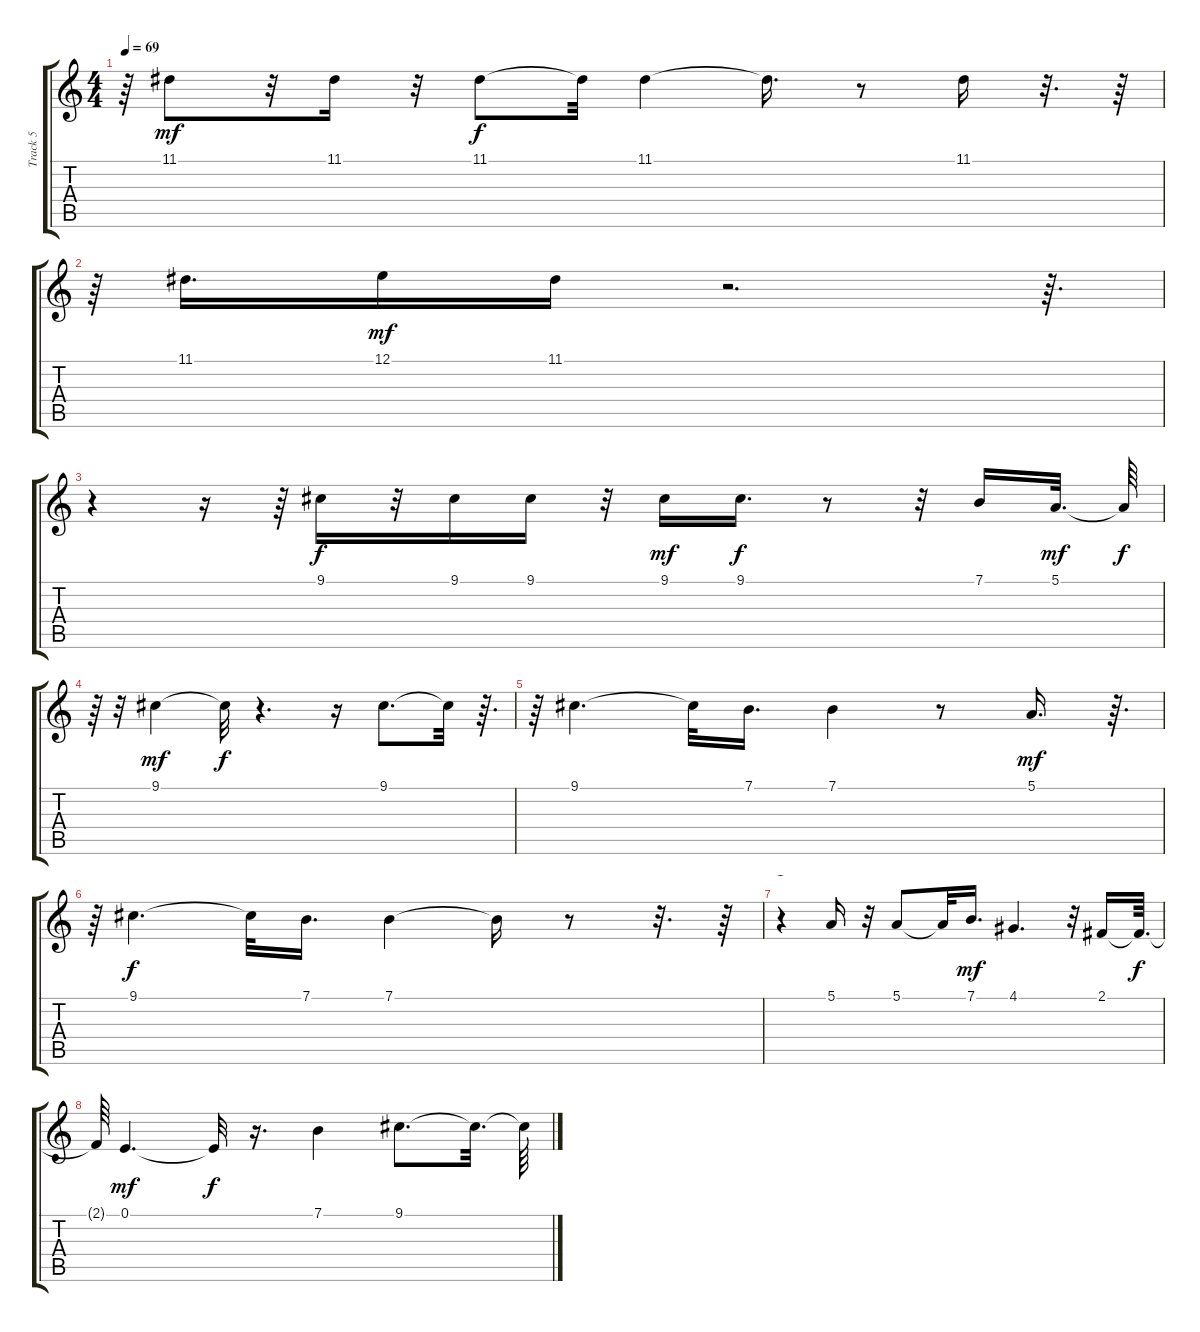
\track ("Track 5" "Track 5") {instrument sopranosax}
\staff {score tabs}
\tuning (E4 B3 G3 D3 A2 E2) {hide}
\ts (4 4)
\tempo 69
\clef g2
\ks c
r.64{dy f} 11.1.8{dy mf} r.32 11.1.16 r.32 11.1.8{dy f} 11.1{t}.32 11.1.4 11.1{t}.16{d} r.8 11.1.16 r.32{d} r.64 |
r.64 11.1.16{d} 12.1.16{dy mf} 11.1.16 r.2{d} r.64{d} |
r.4 r.16 r.64 9.1.16{dy f} r.32 9.1.16 9.1.16 r.32 9.1.16{dy mf} 9.1.16{d dy f} r.8 r.32 7.1.16 5.1.32{d dy mf} 5.1{t}.64{dy f} |
r.64 r.32 9.1.4{dy mf} 9.1{t}.32{dy f} r.4{d} r.16 9.1.8{d} 9.1{t}.32 r.64{d} |
r.64 9.1.4{d} 9.1{t}.32 7.1.16{d} 7.1.4 r.8 5.1.16{d dy mf} r.64{d} |
r.64 9.1.4{d dy f} 9.1{t}.32 7.1.16{d} 7.1.4 7.1{t}.16 r.8 r.32{d} r.64 |
r.4{tu (3 2)} 5.1.16 r.32 5.1.8 5.1{t}.32 7.1.16{d dy mf} 4.1.4{d} r.32 2.1.16 2.1{t}.64{d dy f} |
2.1{t}.64 0.1.4{d dy mf} 0.1{t}.32{dy f} r.16{d} 7.1.4 9.1.8{d} 9.1{t}.32{d} 9.1{t}.64
